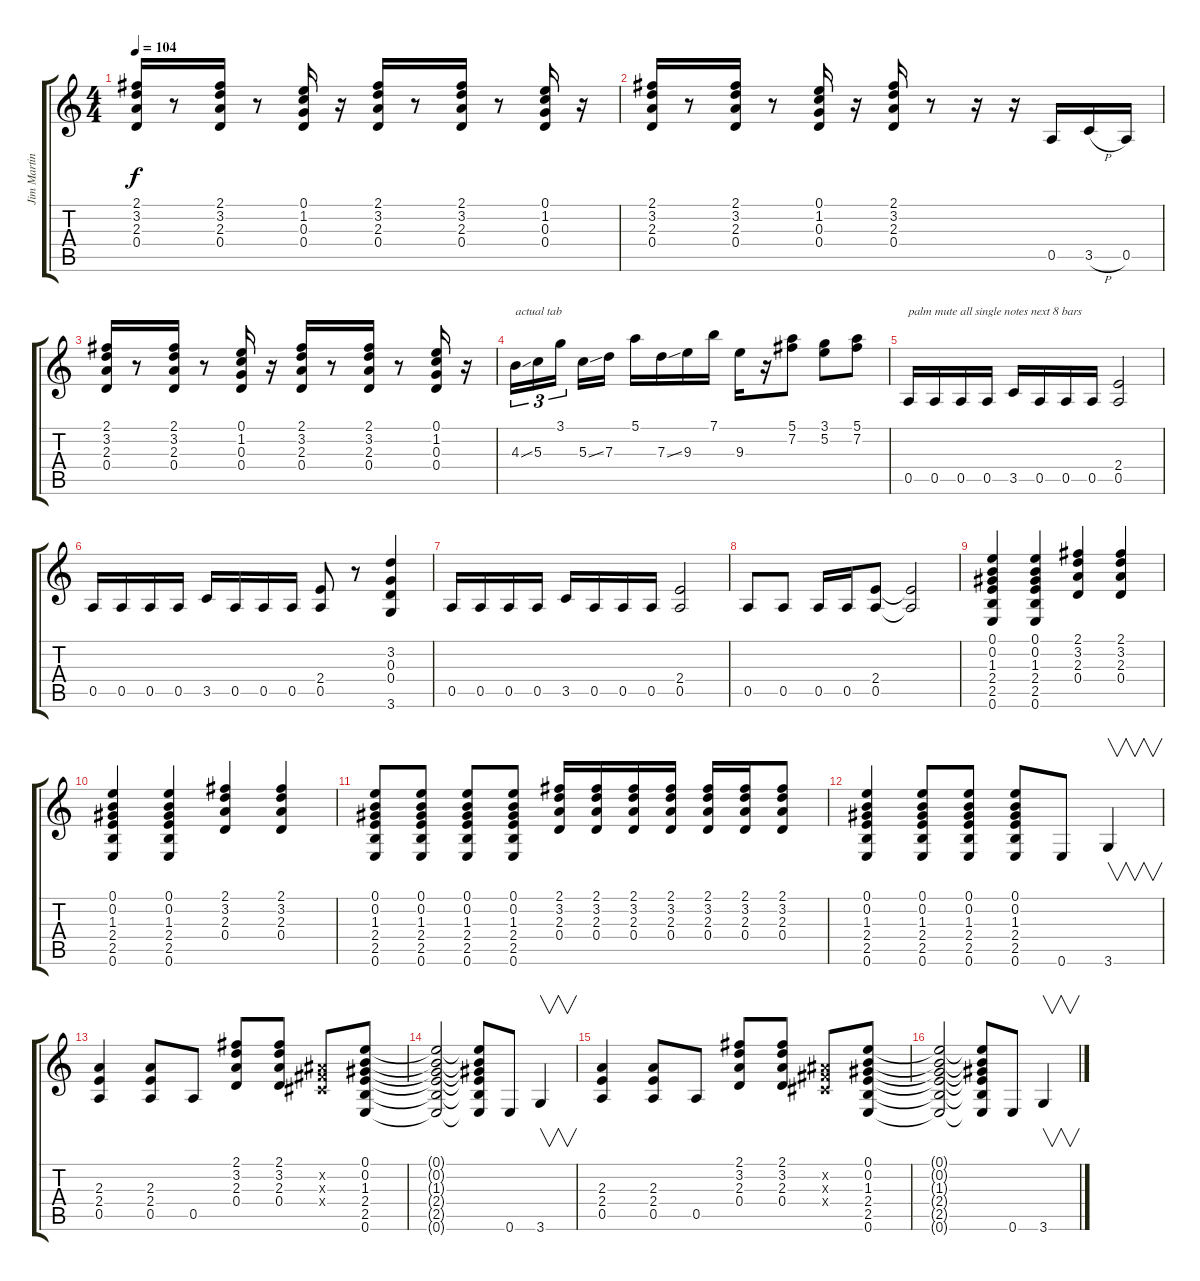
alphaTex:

\track ("Jim Martin" "Jim Martin") {instrument overdrivenguitar}
\staff {score tabs}
\tuning (E4 B3 G3 D3 A2 E2) {hide}
\ts (4 4)
\tempo 104
\clef g2
\ks c
(2.1 3.2 2.3 0.4).16{dy f} r.8 (2.1 3.2 2.3 0.4).16 r.8 (0.1 1.2 0.3 0.4).16 r.16 (2.1 3.2 2.3 0.4).16 r.8 (2.1 3.2 2.3 0.4).16 r.8 (0.1 1.2 0.3 0.4).16 r.16 |
(2.1 3.2 2.3 0.4).16 r.8 (2.1 3.2 2.3 0.4).16 r.8 (0.1 1.2 0.3 0.4).16 r.16 (2.1 3.2 2.3 0.4).16 r.8 r.16 r.16 0.5.16 3.5{h}.16 0.5.16 |
(2.1 3.2 2.3 0.4).16 r.8 (2.1 3.2 2.3 0.4).16 r.8 (0.1 1.2 0.3 0.4).16 r.16 (2.1 3.2 2.3 0.4).16 r.8 (2.1 3.2 2.3 0.4).16 r.8 (0.1 1.2 0.3 0.4).16 r.16 |
4.3{ss}.16{tu (3 2) txt "actual tab" volume 0} 5.3.16{tu (3 2)} 3.1.16{tu (3 2)} 5.3{ss}.16 7.3.16 5.1.16 7.3{ss}.16 9.3.16 7.1.16 9.3.16 r.16 (5.1 7.2).8 (3.1 5.2).8 (5.1 7.2).8 |
0.5.16{txt "palm mute all single notes next 8 bars" volume 13} 0.5.16 0.5.16 0.5.16 3.5.16 0.5.16 0.5.16 0.5.16 (2.4 0.5).2 |
0.5.16 0.5.16 0.5.16 0.5.16 3.5.16 0.5.16 0.5.16 0.5.16 (2.4 0.5).8 r.8 (3.2 0.3 0.4 3.6).4 |
0.5.16 0.5.16 0.5.16 0.5.16 3.5.16 0.5.16 0.5.16 0.5.16 (2.4 0.5).2 |
0.5.8 0.5.8 0.5.16 0.5.16 (2.4 0.5).8 (2.4{t} 0.5{t}).2 |
(0.1 0.2 1.3 2.4 2.5 0.6).4 (0.1 0.2 1.3 2.4 2.5 0.6).4 (2.1 3.2 2.3 0.4).4 (2.1 3.2 2.3 0.4).4 |
(0.1 0.2 1.3 2.4 2.5 0.6).4 (0.1 0.2 1.3 2.4 2.5 0.6).4 (2.1 3.2 2.3 0.4).4 (2.1 3.2 2.3 0.4).4 |
(0.1 0.2 1.3 2.4 2.5 0.6).8 (0.1 0.2 1.3 2.4 2.5 0.6).8 (0.1 0.2 1.3 2.4 2.5 0.6).8 (0.1 0.2 1.3 2.4 2.5 0.6).8 (2.1 3.2 2.3 0.4).16 (2.1 3.2 2.3 0.4).16 (2.1 3.2 2.3 0.4).16 (2.1 3.2 2.3 0.4).16 (2.1 3.2 2.3 0.4).16 (2.1 3.2 2.3 0.4).16 (2.1 3.2 2.3 0.4).8 |
(0.1 0.2 1.3 2.4 2.5 0.6).4 (0.1 0.2 1.3 2.4 2.5 0.6).8 (0.1 0.2 1.3 2.4 2.5 0.6).8 (0.1 0.2 1.3 2.4 2.5 0.6).8 0.6.8 3.6.4{v} |
(2.3 2.4 0.5).4 (2.3 2.4 0.5).8 0.5.8 (2.1 3.2 2.3 0.4).8 (2.1 3.2 2.3 0.4).8 (-1.2{x} -1.3{x} -1.4{x}).8 (0.1 0.2 1.3 2.4 2.5 0.6).8 |
(0.1{t} 0.2{t} 1.3{t} 2.4{t} 2.5{t} 0.6{t}).2 (0.1{t} 0.2{t} 1.3{t} 2.4{t} 2.5{t} 0.6{t}).8 0.6.8 3.6.4{v} |
(2.3 2.4 0.5).4 (2.3 2.4 0.5).8 0.5.8 (2.1 3.2 2.3 0.4).8 (2.1 3.2 2.3 0.4).8 (-1.2{x} -1.3{x} -1.4{x}).8 (0.1 0.2 1.3 2.4 2.5 0.6).8 |
(0.1{t} 0.2{t} 1.3{t} 2.4{t} 2.5{t} 0.6{t}).2 (0.1{t} 0.2{t} 1.3{t} 2.4{t} 2.5{t} 0.6{t}).8 0.6.8 3.6.4{v}
